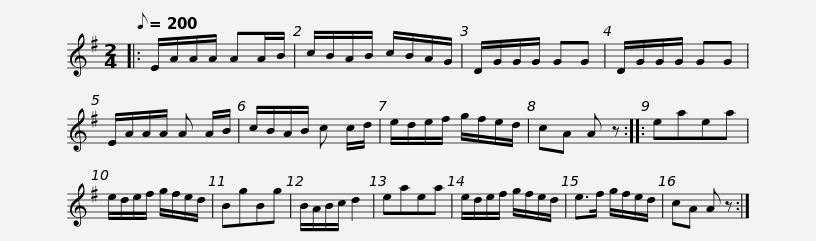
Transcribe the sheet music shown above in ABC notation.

X:1
L:1/8
Q:1/8=200
M:2/4
I:linebreak $
K:none
V:1 treble transpose="8 "
V:1
[K:G]|: E/A/A/A/ AA/B/ | c/B/A/B/ c/B/A/G/ | D/G/G/G/ GG | D/G/G/G/ GG | E/A/A/A/ A A/B/ | %5
 c/B/A/B/ c c/d/ |$ e/d/e/f/ g/f/e/d/ | cA A z :: eaea | e/d/e/f/ g/f/e/d/ | %10
 BgBg | B/A/B/c/ d2 | eaea | e/d/e/f/ g/f/e/d/ |$ e>f g/f/e/d/ | %15
 cA A z :| %16
